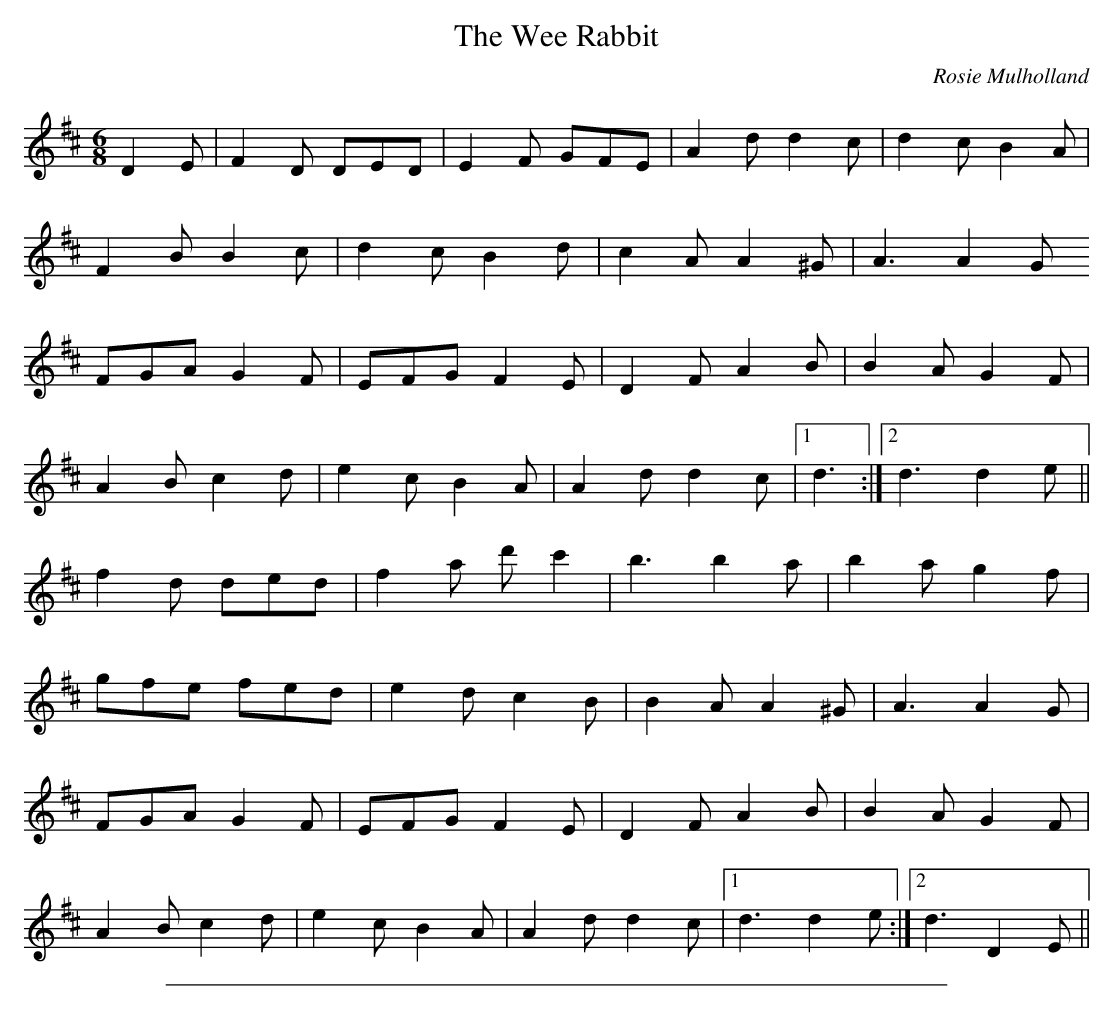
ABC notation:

X:1
T: Wee Rabbit, The
M:6/8
L:1/8
C:Rosie Mulholland
K:D
D2E|F2D DED|E2F GFE|A2d d2c|d2c B2A|
F2B B2c|d2c B2d|c2A A2^G|A3 A2G
FGA G2F|EFG F2E|D2F A2B|B2A G2F|
A2B c2d|e2c B2A|A2d d2c|1 d3 :|2 d3 d2e||
f2d ded|f2a d'c'2|b3 b2a|b2a g2f|
gfe fed|e2d c2B|B2A A2^G|A3 A2G|
FGA G2F|EFG F2E|D2F A2B|B2A G2F|
A2B c2d|e2c B2A|A2d d2c|1 d3 d2e:|2 d3 D2E||
